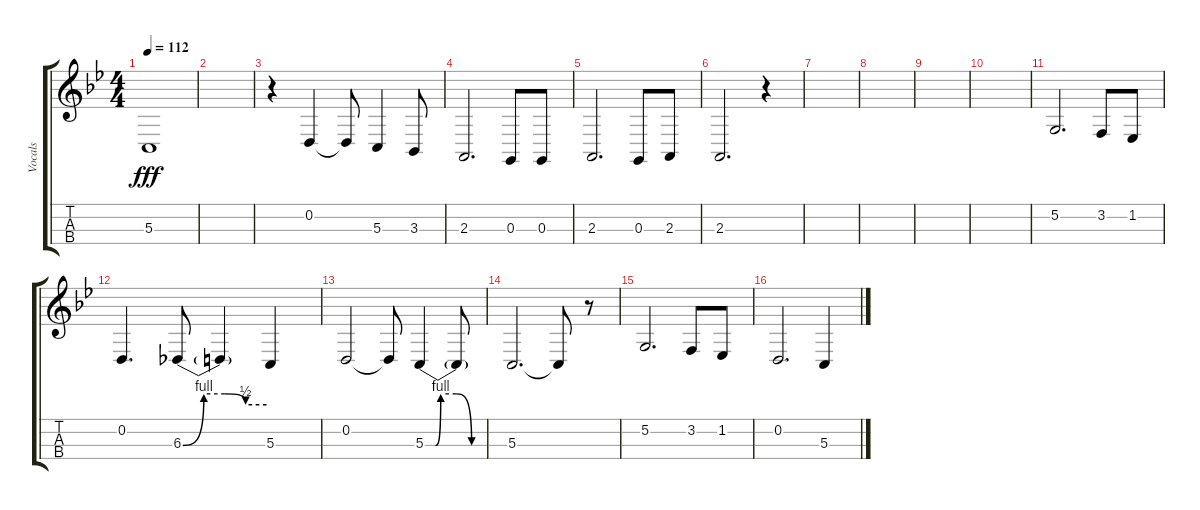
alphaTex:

\track ("Vocals" "Vocals") {instrument cello}
\staff {score tabs}
\tuning (A3 D3 G2 C2) {hide}
\ts (4 4)
\tempo 112
\clef g2
\ks bb
5.3.1{dy fff} |
|
r.4 0.2.4 0.2{t}.8 5.3.4 3.3.8 |
2.3.2{d} 0.3.8 0.3.8 |
2.3.2{d} 0.3.8 2.3.8 |
2.3.2{d} r.4 |
|
|
|
|
5.2.2{d} 3.2.8 1.2.8 |
0.2.4{d} 6.3{be (custom 0 0 15 4 30 4 45 2 60 2)}.8 6.3{t}.4 5.3.4 |
0.2.2 0.2{t}.8 5.3{be (custom 0 0 10 0 15 4 30 4 45 0 60 0)}.4 5.3{t}.8 |
5.3.2{d} 5.3{t}.8 r.8 |
5.2.2{d} 3.2.8 1.2.8 |
0.2.2{d} 5.3.4
